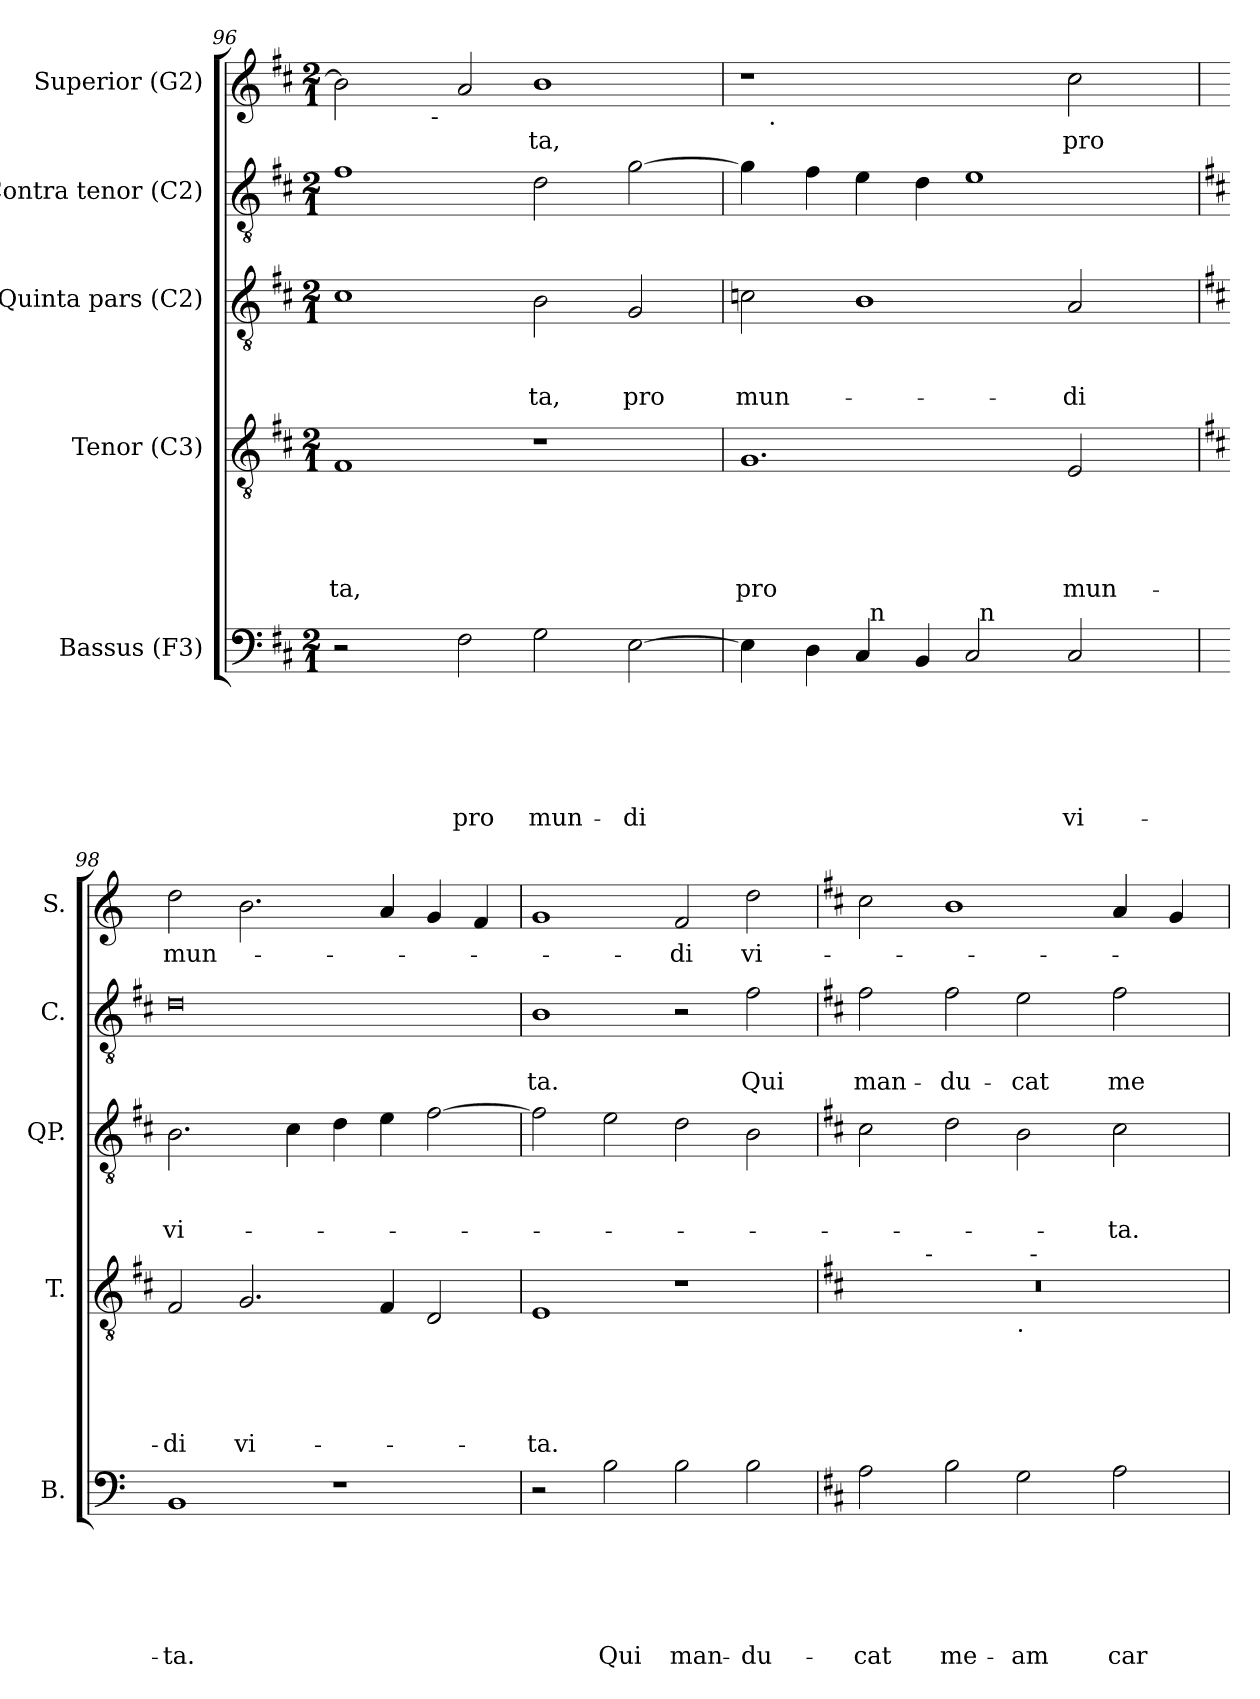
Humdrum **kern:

**kern	**text	**text	**text	**text	**text	**text	**kern	**text	**text	**text	**text	**text	**kern	**text	**text	**text	**kern	**text	**text	**kern	**text
*part5	*part5	*part5	*part5	*part5	*part5	*part5	*part4	*part4	*part4	*part4	*part4	*part4	*part3	*part3	*part3	*part3	*part2	*part2	*part2	*part1	*part1
*staff5	*staff5	*staff5	*staff5	*staff5	*staff5	*staff5	*staff4	*staff4	*staff4	*staff4	*staff4	*staff4	*staff3	*staff3	*staff3	*staff3	*staff2	*staff2	*staff2	*staff1	*staff1
*I"Bassus (F3)	*	*	*	*	*	*	*I"Tenor (C3)	*	*	*	*	*	*I"Quinta pars (C2)	*	*	*	*I"Contra tenor (C2)	*	*	*I"Superior (G2)	*
*I'B.	*	*	*	*	*	*	*I'T.	*	*	*	*	*	*I'QP.	*	*	*	*I'C.	*	*	*I'S.	*
!!LO:PB:g=z
*clefF4	*	*	*	*	*	*	*clefGv2	*	*	*	*	*	*clefGv2	*	*	*	*clefGv2	*	*	*clefG2	*
*k[f#c#]	*	*	*	*	*	*	*k[f#c#]	*	*	*	*	*	*k[f#c#]	*	*	*	*k[f#c#]	*	*	*k[f#c#]	*
*D:	*	*	*	*	*	*	*D:	*	*	*	*	*	*D:	*	*	*	*D:	*	*	*D:	*
*M2/1	*	*	*	*	*	*	*M2/1	*	*	*	*	*	*M2/1	*	*	*	*M2/1	*	*	*M2/1	*
=96	=96	=96	=96	=96	=96	=96	=96	=96	=96	=96	=96	=96	=96	=96	=96	=96	=96	=96	=96	=96	=96
!	!	!	!	!	!	!	!	!	!	!	!	!LO:LY:b	!	!	!	!	!	!	!	!	!
*	*	*	*	*	*	*	*	*	*	*	*	*	*	*	*	*	*	*	*	*^	*
2r	.	.	.	.	.	.	1F#	.	.	.	.	-ta,	1c#	.	.	.	1f#	.	.	2b\]	4ryy	.
.	.	.	.	.	.	.	.	.	.	.	.	.	.	.	.	.	.	.	.	.	8ryy	.
.	.	.	.	.	.	.	.	.	.	.	.	.	.	.	.	.	.	.	.	.	32ryy	.
!	!	!	!	!	!	!	!	!	!	!	!	!	!	!	!	!	!	!	!	!	!LO:TX:b:t=-	!
.	.	.	.	.	.	.	.	.	.	.	.	.	.	.	.	.	.	.	.	.	1ryy	.
!	!	!	!	!	!	!LO:LY:b	!	!	!	!	!	!	!	!	!	!	!	!	!	!	!	!
2F#\	.	.	.	.	.	pro	.	.	.	.	.	.	.	.	.	.	.	.	.	2a/	.	.
!	!	!	!	!	!	!LO:LY:b	!	!	!	!	!	!	!	!	!	!LO:LY:b	!	!	!	!	!	!LO:LY:b
2G\	.	.	.	.	.	mun-	1r	.	.	.	.	.	2B\	.	.	-ta,	2d\	.	.	1b	.	-ta,
.	.	.	.	.	.	.	.	.	.	.	.	.	.	.	.	.	.	.	.	.	2ryy	.
!	!	!	!	!	!	!LO:LY:b	!	!	!	!	!	!	!	!	!	!LO:LY:b	!	!	!	!	!	!
[>2E\	.	.	.	.	.	-di	.	.	.	.	.	.	2G/	.	.	pro	[>2g\	.	.	.	.	.
.	.	.	.	.	.	.	.	.	.	.	.	.	.	.	.	.	.	.	.	.	16.ryy	.
=97	=97	=97	=97	=97	=97	=97	=97	=97	=97	=97	=97	=97	=97	=97	=97	=97	=97	=97	=97	=97	=97	=97
!	!	!	!	!	!	!	!	!	!	!	!	!LO:LY:b	!	!	!	!LO:LY:b	!	!	!	!	!	!
*^	*	*	*	*	*	*	*	*	*	*	*	*	*	*	*	*	*	*	*	*	*	*
*	*^	*	*	*	*	*	*	*	*	*	*	*	*	*	*	*	*	*	*	*	*	*	*
4E\]	2ryy	1ryy	.	.	.	.	.	.	1.G	.	.	.	.	pro	2cn\	.	.	mun-	4g\]	.	.	1r	16.ryy	.
!	!	!	!	!	!	!	!	!	!	!	!	!	!	!	!	!	!	!	!	!	!	!	!LO:TX:b:t=.	!
.	.	.	.	.	.	.	.	.	.	.	.	.	.	.	.	.	.	.	.	.	.	.	1ryy	.
4D\	.	.	.	.	.	.	.	.	.	.	.	.	.	.	.	.	.	.	4f#\	.	.	.	.	.
4C#/	32ryy	.	.	.	.	.	.	.	.	.	.	.	.	.	1B	.	.	.	4e\	.	.	.	.	.
!	!LO:TX:a:t=n	!	!	!	!	!	!	!	!	!	!	!	!	!	!	!	!	!	!	!	!	!	!	!
.	1ryy	.	.	.	.	.	.	.	.	.	.	.	.	.	.	.	.	.	.	.	.	.	.	.
4BB/	.	.	.	.	.	.	.	.	.	.	.	.	.	.	.	.	.	.	4d\	.	.	.	.	.
2C#/	.	32ryy	.	.	.	.	.	.	.	.	.	.	.	.	.	.	.	.	1e	.	.	2ryy	.	.
!	!	!LO:TX:a:t=n	!	!	!	!	!	!	!	!	!	!	!	!	!	!	!	!	!	!	!	!	!	!
.	.	2ryy	.	.	.	.	.	.	.	.	.	.	.	.	.	.	.	.	.	.	.	.	.	.
.	.	.	.	.	.	.	.	.	.	.	.	.	.	.	.	.	.	.	.	.	.	.	2ryy	.
!	!	!	!	!	!	!	!	!LO:LY:b	!	!	!	!	!	!LO:LY:b	!	!	!	!LO:LY:b	!	!	!	!	!	!LO:LY:b
2C#/	.	.	.	.	.	.	.	vi-	2E/	.	.	.	.	mun-	2A/	.	.	-di	.	.	.	2cc#\	.	pro
.	4...ryy	4...ryy	.	.	.	.	.	.	.	.	.	.	.	.	.	.	.	.	.	.	.	.	.	.
.	.	.	.	.	.	.	.	.	.	.	.	.	.	.	.	.	.	.	.	.	.	.	4ryy	.
.	.	.	.	.	.	.	.	.	.	.	.	.	.	.	.	.	.	.	.	.	.	.	8ryy	.
.	.	.	.	.	.	.	.	.	.	.	.	.	.	.	.	.	.	.	.	.	.	.	32ryy	.
*v	*v	*v	*	*	*	*	*	*	*	*	*	*	*	*	*	*	*	*	*	*	*	*v	*v	*
=98	=98	=98	=98	=98	=98	=98	=98	=98	=98	=98	=98	=98	=98	=98	=98	=98	=98	=98	=98	=98	=98
*k[]	*	*	*	*	*	*	*	*	*	*	*	*	*	*	*	*	*	*	*	*k[]	*
*C:	*	*	*	*	*	*	*	*	*	*	*	*	*	*	*	*	*	*	*	*C:	*
*^	*	*	*	*	*	*	*	*	*	*	*	*	*	*	*	*	*	*	*	*^	*
*	*^	*	*	*	*	*	*	*	*	*	*	*	*	*	*	*	*	*	*	*	*	*	*
!	!	!	!	!	!	!	!	!LO:LY:b	!	!	!	!	!	!LO:LY:b	!	!	!	!LO:LY:b	!	!	!	!	!	!LO:LY:b
*v	*v	*v	*	*	*	*	*	*	*	*	*	*	*	*	*	*	*	*	*	*	*	*v	*v	*
1BB	.	.	.	.	.	-ta.	2F#/	.	.	.	.	-di	2.B\	.	.	vi-	0d	.	.	2dd\	mun-
!	!	!	!	!	!	!	!	!	!	!	!	!LO:LY:b	!	!	!	!	!	!	!	!	!
.	.	.	.	.	.	.	2.G/	.	.	.	.	vi-	.	.	.	.	.	.	.	2.b\	.
.	.	.	.	.	.	.	.	.	.	.	.	.	4c#\	.	.	.	.	.	.	.	.
1r	.	.	.	.	.	.	.	.	.	.	.	.	4d\	.	.	.	.	.	.	.	.
.	.	.	.	.	.	.	4F#/	.	.	.	.	.	4e\	.	.	.	.	.	.	4a/	.
.	.	.	.	.	.	.	2D/	.	.	.	.	.	[>2f#\	.	.	.	.	.	.	4g/	.
.	.	.	.	.	.	.	.	.	.	.	.	.	.	.	.	.	.	.	.	4f/	.
=99	=99	=99	=99	=99	=99	=99	=99	=99	=99	=99	=99	=99	=99	=99	=99	=99	=99	=99	=99	=99	=99
!	!	!	!	!	!	!	!	!	!	!	!	!LO:LY:b	!	!	!	!	!	!	!LO:LY:b	!	!
2r	.	.	.	.	.	.	1E	.	.	.	.	-ta.	2f#\]	.	.	.	1B	.	-ta.	1g	.
!	!	!	!	!	!	!LO:LY:b	!	!	!	!	!	!	!	!	!	!	!	!	!	!	!
2B\	.	.	.	.	.	Qui	.	.	.	.	.	.	2e\	.	.	.	.	.	.	.	.
!	!	!	!	!	!	!LO:LY:b	!	!	!	!	!	!	!	!	!	!	!	!	!	!	!LO:LY:b
2B\	.	.	.	.	.	man-	1r	.	.	.	.	.	2d\	.	.	.	2r	.	.	2f/	-di
!	!	!	!	!	!	!LO:LY:b	!	!	!	!	!	!	!	!	!	!	!	!	!LO:LY:b	!	!LO:LY:b
2B\	.	.	.	.	.	-du-	.	.	.	.	.	.	2B\	.	.	.	2f#\	.	Qui	2dd\	vi-
!!LO:LB:g=z
=100	=100	=100	=100	=100	=100	=100	=100	=100	=100	=100	=100	=100	=100	=100	=100	=100	=100	=100	=100	=100	=100
*k[f#c#]	*	*	*	*	*	*	*	*	*	*	*	*	*	*	*	*	*	*	*	*k[f#c#]	*
*D:	*	*	*	*	*	*	*	*	*	*	*	*	*	*	*	*	*	*	*	*D:	*
!	!	!	!	!	!	!LO:LY:b	!	!	!	!	!	!	!	!	!	!	!	!	!LO:LY:b	!	!
*	*	*	*	*	*	*	*^	*	*	*	*	*	*	*	*	*	*	*	*	*	*
*	*	*	*	*	*	*	*	*^	*	*	*	*	*	*	*	*	*	*	*	*	*	*
*	*	*	*	*	*	*	*	*	*^	*	*	*	*	*	*	*	*	*	*	*	*	*	*
2A\	.	.	.	.	.	-cat	0r	4..ryy	1ryy	1ryy	.	.	.	.	.	2c#\	.	.	.	2f#\	.	man-	2cc#\	.
!	!	!	!	!	!	!	!	!LO:TX:a:t=-	!	!	!	!	!	!	!	!	!	!	!	!	!	!	!	!
.	.	.	.	.	.	.	.	1ryy	.	.	.	.	.	.	.	.	.	.	.	.	.	.	.	.
!	!	!	!	!	!	!LO:LY:b	!	!	!	!	!	!	!	!	!	!	!	!	!	!	!	!LO:LY:b	!	!
2B\	.	.	.	.	.	me-	.	.	.	.	.	.	.	.	.	2d\	.	.	.	2f#\	.	-du-	1b	.
!	!	!	!	!	!	!	!	!	!LO:TX:b:t=.	!	!	!	!	!	!	!	!	!	!	!	!	!	!	!
!	!	!	!	!	!	!LO:LY:b	!	!	!	!	!	!	!	!	!	!	!	!	!	!	!	!LO:LY:b	!	!
2G\	.	.	.	.	.	-am	.	.	1ryy	32ryy	.	.	.	.	.	2B\	.	.	.	2e\	.	-cat	.	.
!	!	!	!	!	!	!	!	!	!	!LO:TX:a:t=-	!	!	!	!	!	!	!	!	!	!	!	!	!	!
.	.	.	.	.	.	.	.	.	.	2ryy	.	.	.	.	.	.	.	.	.	.	.	.	.	.
.	.	.	.	.	.	.	.	2ryy	.	.	.	.	.	.	.	.	.	.	.	.	.	.	.	.
!	!	!	!	!	!	!LO:LY:b	!	!	!	!	!	!	!	!	!	!	!	!	!LO:LY:b	!	!	!LO:LY:b	!	!
2A\	.	.	.	.	.	car-	.	.	.	.	.	.	.	.	.	2c#\	.	.	-ta.	2f#\	.	me-	4a/	.
.	.	.	.	.	.	.	.	.	.	4...ryy	.	.	.	.	.	.	.	.	.	.	.	.	.	.
.	.	.	.	.	.	.	.	.	.	.	.	.	.	.	.	.	.	.	.	.	.	.	4g/	.
.	.	.	.	.	.	.	.	16ryy	.	.	.	.	.	.	.	.	.	.	.	.	.	.	.	.
*	*	*	*	*	*	*	*v	*v	*v	*v	*	*	*	*	*	*	*	*	*	*	*	*	*	*
=	=	=	=	=	=	=	=	=	=	=	=	=	=	=	=	=	=	=	=	=	=
*-	*-	*-	*-	*-	*-	*-	*-	*-	*-	*-	*-	*-	*-	*-	*-	*-	*-	*-	*-	*-	*-
